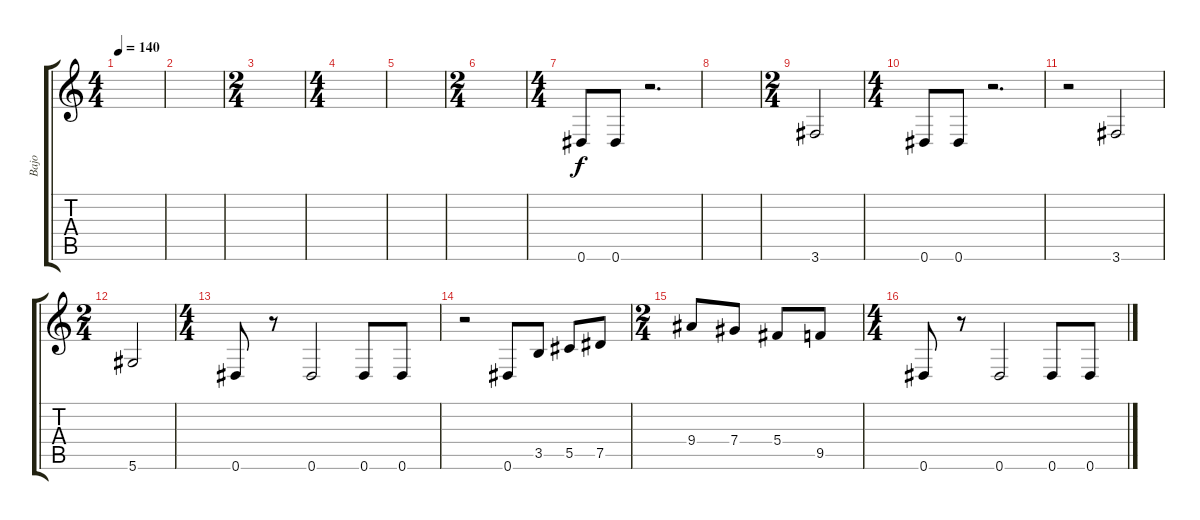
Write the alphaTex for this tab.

\track ("Bajo" "Bajo") {instrument electricbassfinger}
\staff {score tabs}
\tuning (Eb4 Bb3 Gb3 Db3 Ab2 Eb2) {hide}
\ts (4 4)
\tempo 140
\clef g2
\ks c
|
|
\ts (2 4)
|
\ts (4 4)
|
|
\ts (2 4)
|
\ts (4 4)
0.6.8 0.6.8 r.2{d} |
|
\ts (2 4)
3.6.2 |
\ts (4 4)
0.6.8 0.6.8 r.2{d} |
r.2 3.6.2 |
\ts (2 4)
5.6.2 |
\ts (4 4)
0.6.8 r.8 0.6.2 0.6.8 0.6.8 |
r.2 0.6.8 3.5.8 5.5.8 7.5.8 |
\ts (2 4)
9.4.8 7.4.8 5.4.8 9.5.8 |
\ts (4 4)
0.6.8 r.8 0.6.2 0.6.8 0.6.8
